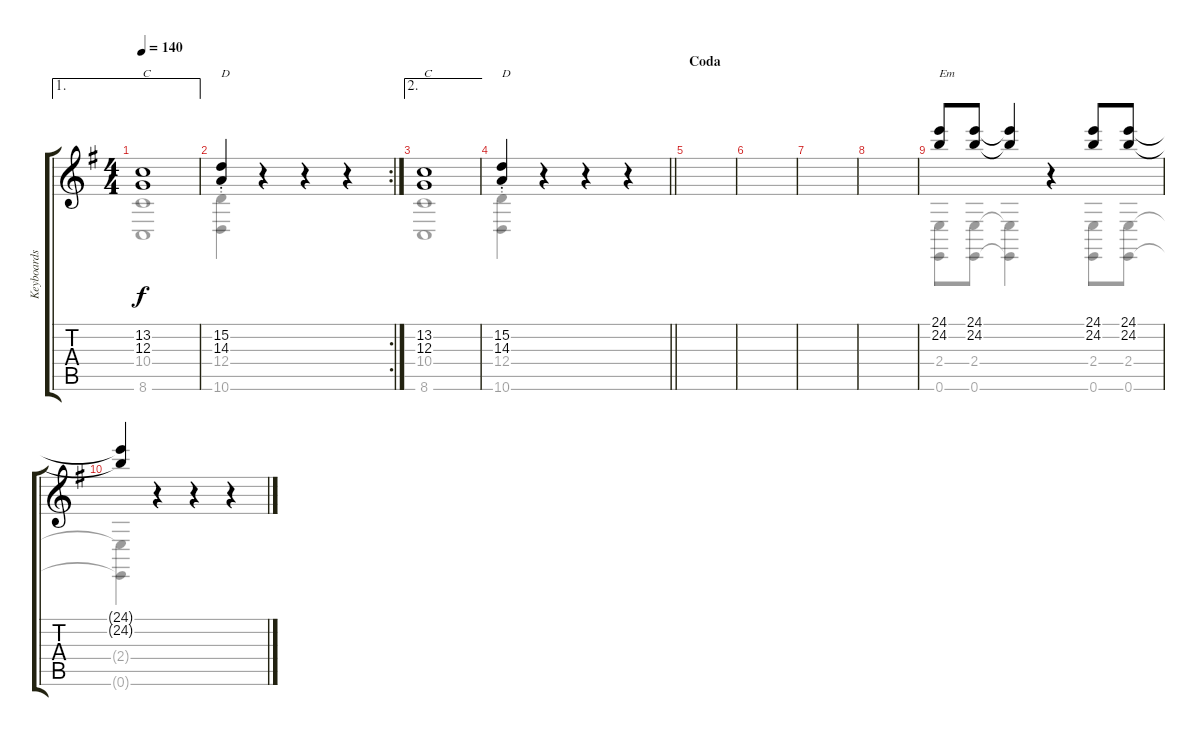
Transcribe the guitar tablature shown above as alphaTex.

\track ("Keyboards" "Keyboards") {instrument stringensemble1}
\staff {score tabs}
\tuning (E4 B3 G3 D3 A2 E2) {hide}
\voice
\ae 1
\ts (4 4)
\tempo 140
\clef g2
\ks eminor
(13.2 12.3).1{txt "C" dy f} |
\rc 2
(15.2{st} 14.3{st}).4{txt "D"} r.4 r.4 r.4 |
\ae 2
(13.2 12.3).1{txt "C"} |
\barLineRight lightlight
(15.2{st} 14.3{st}).4{txt "D"} r.4 r.4 r.4 |
\section ("" "Coda")
|
|
|
|
(24.1 24.2).8{txt "Em"} (24.1 24.2).8 (24.1{t} 24.2{t}).4 r.4 (24.1 24.2).8 (24.1 24.2).8 |
(24.1{t} 24.2{t}).4 r.4 r.4 r.4
\voice
\clef g2
\ottava regular
\simile none
\ks eminor
(10.4 8.6).1{dy f} |
(12.4{st} 10.6{st}).4 r.4 r.4 r.4 |
(10.4 8.6).1 |
\barLineRight lightlight
(12.4{st} 10.6{st}).4 r.4 r.4 r.4 |
|
|
|
|
(2.4 0.6).8 (2.4 0.6).8 (2.4{t} 0.6{t}).4 r.4 (2.4 0.6).8 (2.4 0.6).8 |
(2.4{t} 0.6{t}).4 r.4 r.4 r.4
